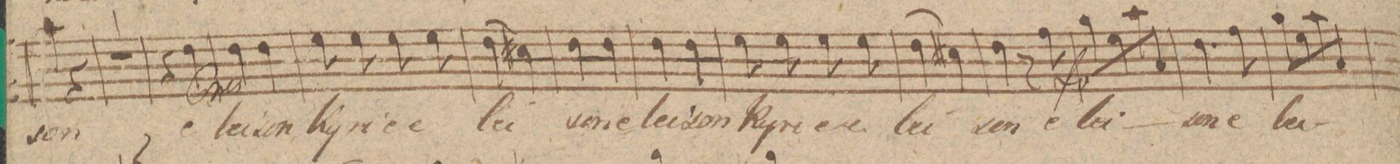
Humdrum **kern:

**kern	**text	**dynam
*I"Canto	*	*
*clefC1	*	*
*k[f#c#g#d#]	*	*
*M2/4	*	*
4ff#\	-son	.
4r	.	.
=113	=113	=113
2r	.	.
=114	=114	=114
4r	.	.
4b\	e-	<
=115	=115	=115
4b\	-lei-	.
4b\	-son	.
=116	=116	=116
8cc#\	Ky-	.
8cc#\	-ri-	.
8cc#\	-e	.
8cc#\	e-	.
=117	=117	=117
(4b\	-lei-	.
4a#X\)	.	.
=118	=118	=118
4b\	-son	.
4b\	e-	.
=119	=119	=119
4b\	-lei-	.
4b\	-son	.
=120	=120	=120
8cc#\	Ky-	.
8cc#\	-ri-	.
8cc#\	-e	.
8cc#\	e-	.
=121	=121	=121
(4b\	-lei-	.
4a#X\)	.	.
=122	=122	=122
4b\	-son	.
8r	.	.
8dd#\	e-	f
=123	=123	=123
8ee\L	-lei-	.
8cc#\	.	.
8ff#\	.	.
8f#/J	.	.
=124	=124	=124
4.b\	-son	.
8dd#\	e-	.
=125	=125	=125
8ee\L	-lei-	.
8cc#\	.	.
8ff#\	.	.
8f#/J	.	.
=126	=126	=126
*-	*-	*-
